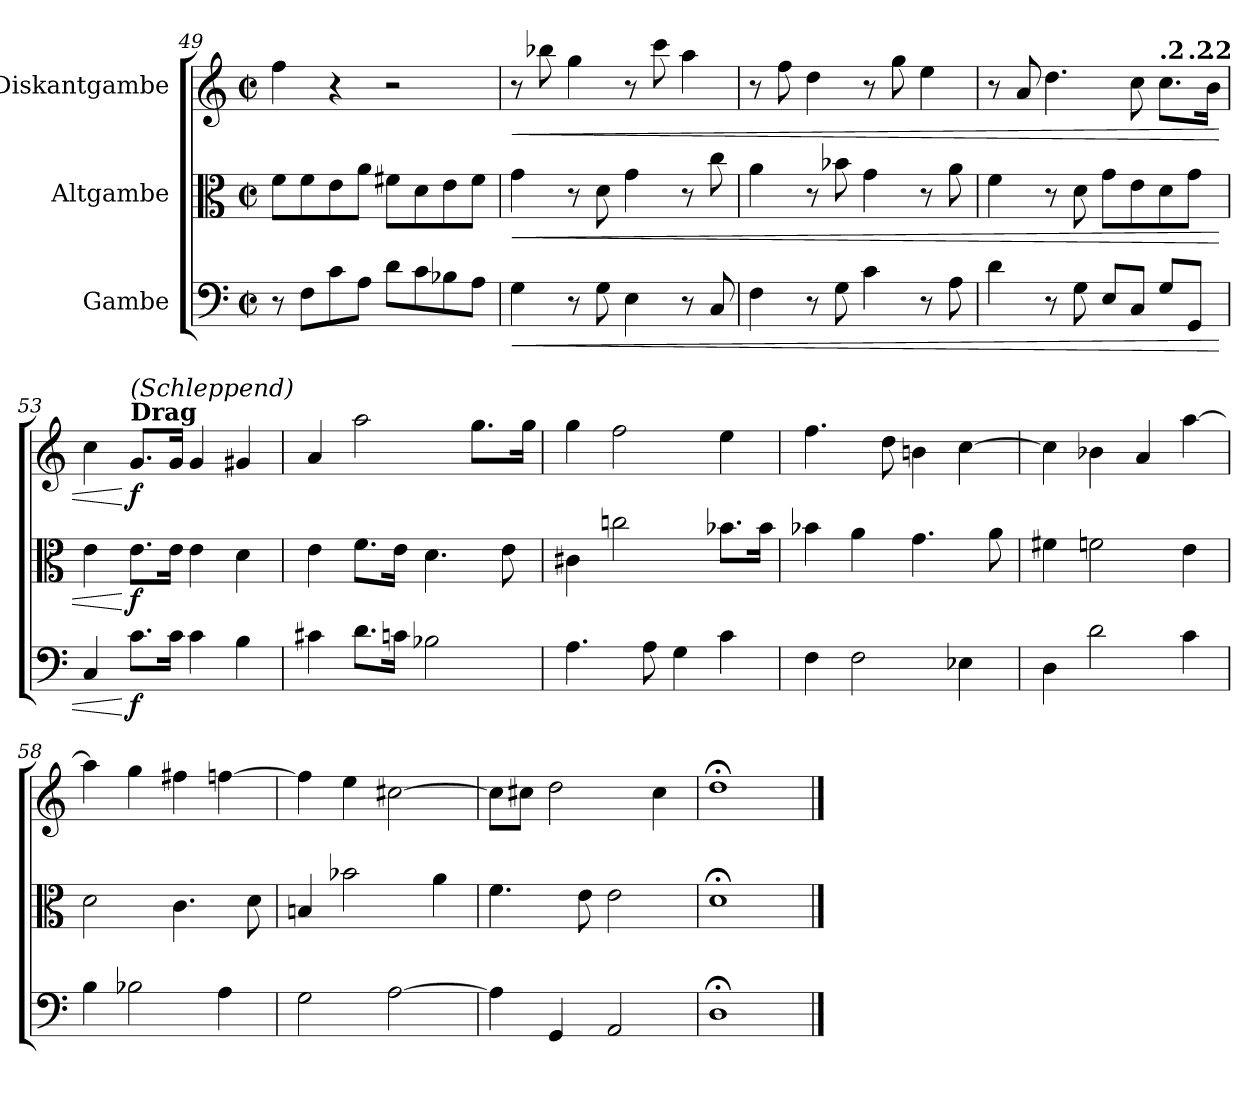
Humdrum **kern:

**kern	**dynam	**kern	**dynam	**kern	**dynam
*part3	*part3	*part2	*part2	*part1	*part1
*staff3	*staff3	*staff2	*staff2	*staff1	*staff1
*I"Gambe	*	*I"Altgambe	*	*I"Diskantgambe	*
!!LO:LB:g=z
*clefF4	*	*clefC3	*	*clefG2	*
*k[]	*	*k[]	*	*k[]	*
*M2/2	*	*M2/2	*	*M2/2	*
*met(c|)	*	*met(c|)	*	*met(c|)	*
=49	=49	=49	=49	=49	=49
8r	.	8f\L	.	4ff\	.
8F\L	.	8f\	.	.	.
8c\	.	8e\	.	4r	.
8A\J	.	8a\J	.	.	.
8d\L	.	8f#X\L	.	2r	.
8c\	.	8d\	.	.	.
8B-X\	.	8e\	.	.	.
8A\J	.	8f#\J	.	.	.
=50	=50	=50	=50	=50	=50
!	!LO:HP:b	!	!LO:HP:b	!	!LO:HP:b
4G\	<	4g\	<	8r	<
.	.	.	.	8bb-X\	.
8r	.	8r	.	4gg\	.
8G\	.	8d\	.	.	.
4E\	.	4g\	.	8r	.
.	.	.	.	8ccc\	.
8r	.	8r	.	4aa\	.
8C/	.	8cc\	.	.	.
=51	=51	=51	=51	=51	=51
4F\	.	4a\	.	8r	.
.	.	.	.	8ff\	.
8r	.	8r	.	4dd\	.
8G\	.	8b-X\	.	.	.
4c\	.	4g\	.	8r	.
.	.	.	.	8gg\	.
8r	.	8r	.	4ee\	.
8A\	.	8a\	.	.	.
=52	=52	=52	=52	=52	=52
*	*	*	*	*^	*
4d\	.	4f\	.	8r	2..ryy	.
.	.	.	.	8a/	.	.
8r	.	8r	.	4.dd\	.	.
8G\	.	8d\	.	.	.	.
8E/L	.	8g\L	.	.	.	.
*	*	*	*	*MM104	*	*
8C/J	.	8e\	.	8cc\	.	.
*	*	*	*	*MM100	*	*
!	!	!	!	!LO:TX:a:B:t=.2	!	!
8G/L	.	8d\	.	8.cc\L	.	.
*	*	*	*	*MM84	*	*
!	!	!	!	!	!LO:TX:a:B:t=.2	!
8GG/J	.	8g\J	.	.	8ryy	.
*	*	*	*	*MM70	*	*
!	!	!	!	!LO:TX:a:B:t=.2	!	!
.	.	.	.	16b\Jk	.	.
*	*	*	*	*v	*v	*
=53	=53	=53	=53	=53	=53
*	*	*	*	*MM52	*
4C/	.	4e\	.	4cc\	.
!	!	!	!	!LO:TX:a:B:t=Drag	!
!	!	!	!	!LO:TX:a:i:t=(Schleppend)	!
!	!LO:DY:n=1:b	!	!LO:DY:n=1:b	!	!LO:DY:n=1:b
8.c\L	[ f	8.e\L	[ f	8.g/L	[ f
16c\Jk	.	16e\Jk	.	16g/Jk	.
4c\	.	4e\	.	4g/	.
4B\	.	4d\	.	4g#X/	.
!!LO:LB:g=z
=54	=54	=54	=54	=54	=54
4c#X\	.	4e\	.	4a/	.
8.d\L	.	8.f\L	.	2aa\	.
16cni\Jk	.	16e\Jk	.	.	.
2B-X\	.	4.d\	.	.	.
.	.	.	.	8.gg\L	.
.	.	8e\	.	.	.
.	.	.	.	16gg\Jk	.
=55	=55	=55	=55	=55	=55
4.A\	.	4c#X\	.	4gg\	.
.	.	2ccni\	.	2ff\	.
8A\	.	.	.	.	.
4G\	.	.	.	.	.
4c\	.	8.b-X\L	.	4ee\	.
.	.	16b-\Jk	.	.	.
=56	=56	=56	=56	=56	=56
4F\	.	4b-X\	.	4.ff\	.
2F\	.	4a\	.	.	.
.	.	.	.	8dd\	.
.	.	4.g\	.	4bn\	.
4E-X\	.	.	.	[4cc\	.
.	.	8a\	.	.	.
=57	=57	=57	=57	=57	=57
4D\	.	4f#X\	.	4cc\]	.
2d\	.	2fn\	.	4b-X\	.
.	.	.	.	4a/	.
4c\	.	4e\	.	[4aa\	.
=58	=58	=58	=58	=58	=58
4B\	.	2d\	.	4aa\]	.
2B-X\	.	.	.	4gg\	.
.	.	4.c\	.	4ff#X\	.
4A\	.	.	.	[4ffn\	.
.	.	8d\	.	.	.
=59	=59	=59	=59	=59	=59
2G\	.	4Bn/	.	4ff\]	.
.	.	2b-X\	.	4ee\	.
[2A\	.	.	.	[2cc#X\	.
.	.	4a\	.	.	.
=60	=60	=60	=60	=60	=60
4A\]	.	4.f\	.	8cc#\L]	.
.	.	.	.	8cc#X\J	.
4GG/	.	.	.	2dd\	.
.	.	8e\	.	.	.
2AA/	.	2e\	.	.	.
.	.	.	.	4cc#\	.
=61	=61	=61	=61	=61	=61
1D;<	.	1d;<	.	1dd;<	.
==	==	==	==	==	==
*-	*-	*-	*-	*-	*-
